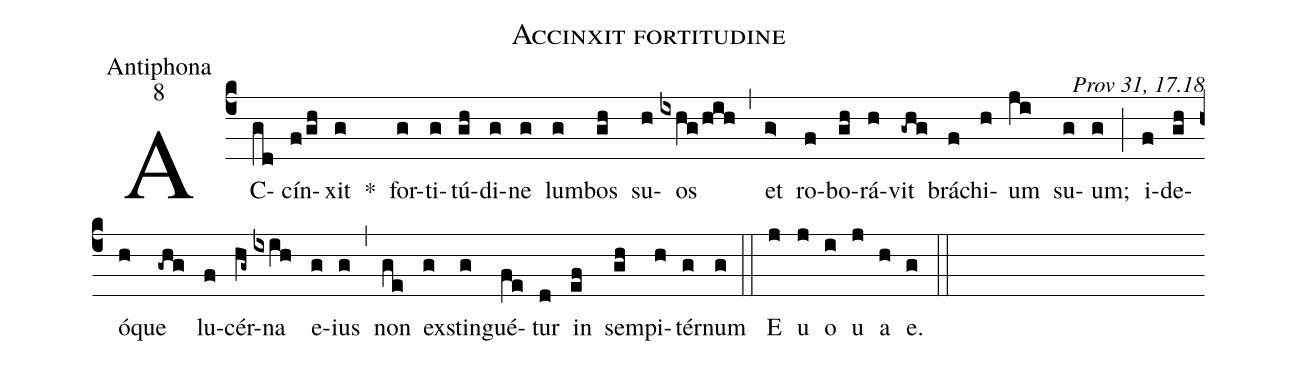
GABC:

name:Accinxit fortitudine;
office-part:Antiphona;
mode:8;
commentary:Prov 31, 17.18;
%%
(c4) AC(gd)cín(f/gh)xit(g) <sp>*</sp>() for(g)ti(g)tú(gh)di(g)ne(g) lum(g)bos(gh) su(h)os(ixhg/hih) (,) et(g>) ro(f)bo(gh)rá(h)vit(-ghg) brá(f)chi(h)um(ji) su(g)um;(g) (;) i(f)de(gh)ó(h)que(-ghg) lu(f)cér(hg~)na(ixih) e(g)ius(g) (,) non(ge) ex(g)stin(g)gué(fe)tur(d) in(ef) sem(gh)pi(h)tér(g)num(g) (::)
<eu>E(j) u(j) o(i) u(j) a(h) e.(g) </eu>(::)
